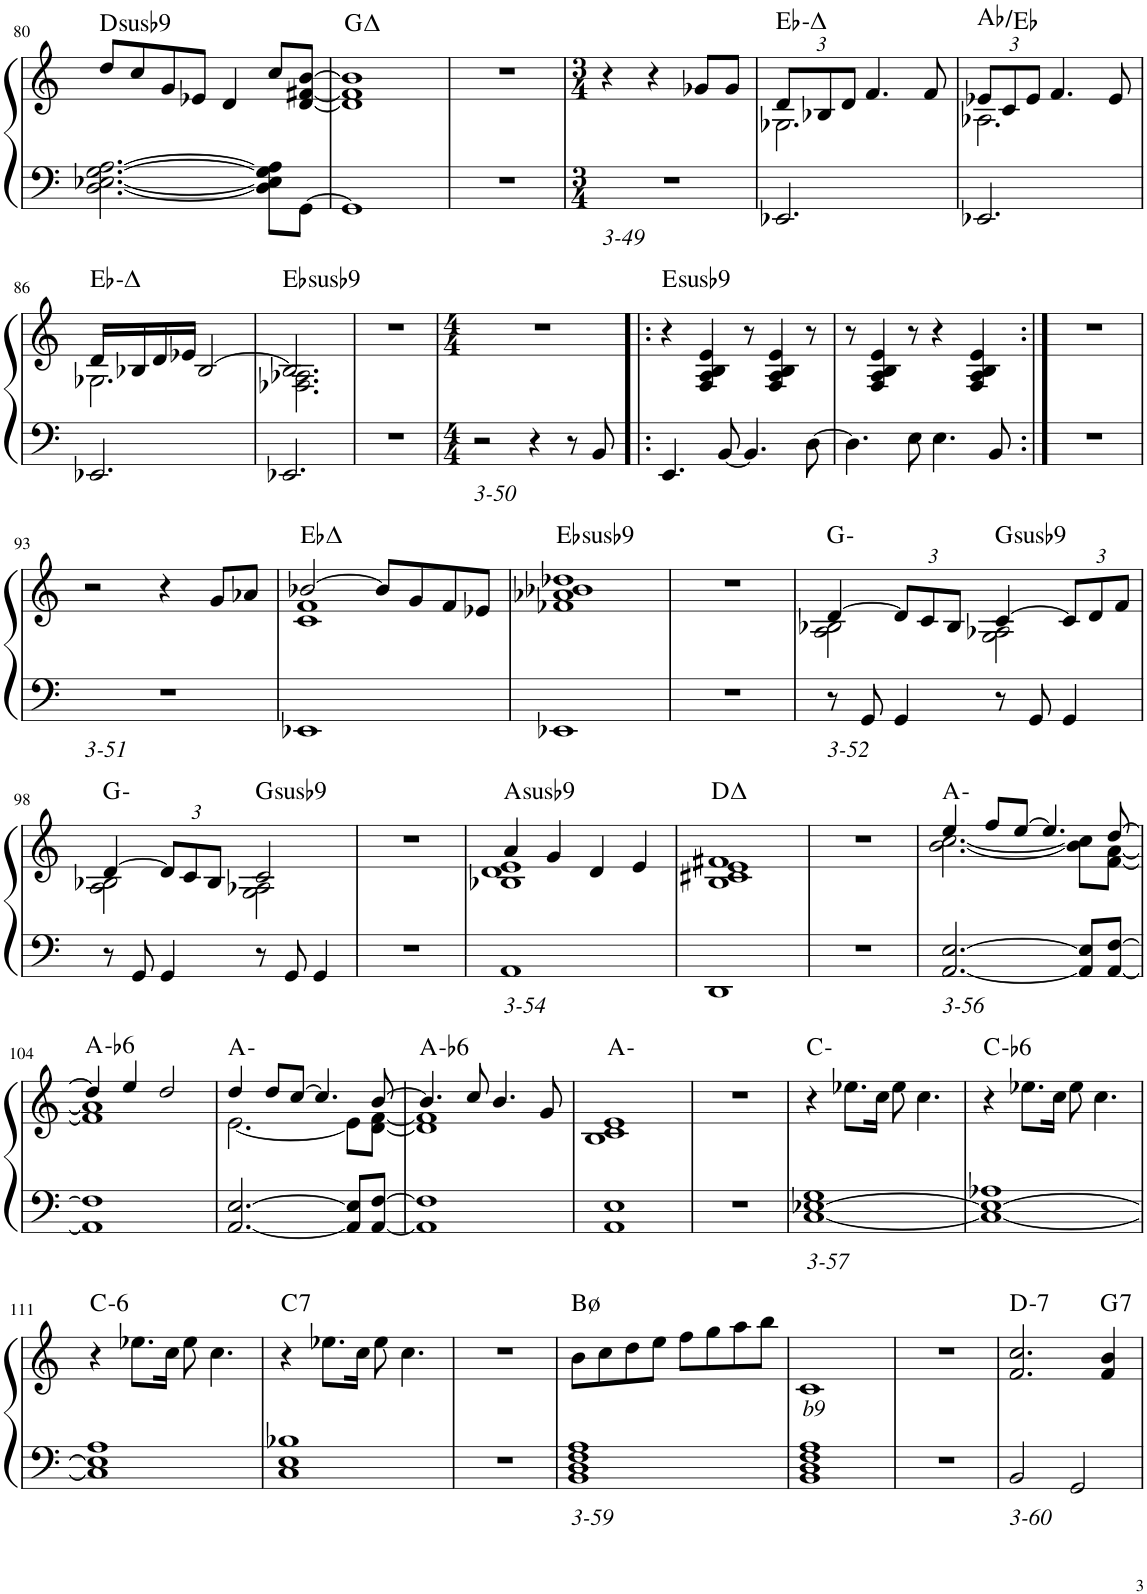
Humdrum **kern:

**kern	**kern	**harte
*part1	*part1	*part1
*staff2	*staff1	*
*I"Piano	*	*
*I'Pno.	*	*
!!LO:PB:g=z
*clefF4	*clefG2	*
*k[]	*k[]	*
*M4/4	*M4/4	*
=80	=80	=80
!	!	!LO:H:kt=b9
[2.D\ [2.E-X\ [2.G\ [2.A\	8dd/L	D:maj
.	8cc/	.
.	8g/	.
.	8e-X/J	.
.	4d/	.
8D\] 8E-\] 8G\] 8A\]L	8cc/L	.
[8GG\J	[8d/ [8f#X/ [8b/J	.
=81	=81	=81
1GG]	1d] 1f#] 1b]	G:maj
=82	=82	=82
1r	1r	.
=83	=83	=83
*M3/4	*M3/4	*
!LO:TX:b:i:t=3-49	!	!
2.r	4r	.
.	4r	.
.	8g-X/L	.
.	8g-/J	.
=84	=84	=84
*	*Xbrackettup	*
*	*^	*
!	!	!	!LO:H:kt=t7
2.EE-X/	12d/L	2.G-X\	Eb:minmaj7
.	12B-X/	.	.
.	12d/J	.	.
.	4.f/	.	.
.	8f/	.	.
=85	=85	=85	=85
2.EE-X/	12e-X/L	2.A-X\	Ab:maj/5
.	12c/	.	.
.	12e-/J	.	.
.	4.f/	.	.
.	8e-/	.	.
!!LO:LB:g=z	!!
=86	=86	=86	=86
!	!	!	!LO:H:kt=t7
2.EE-X/	16d/LL	2.G-X\	Eb:minmaj7
.	16B-X/	.	.
.	16d/	.	.
.	16e-X/JJ	.	.
.	[2B-/	.	.
=87	=87	=87	=87
!	!	!	!LO:H:kt=b9
2.EE-X/	2.B-/]	2.F-X\ 2.A-X\	Eb:maj
*	*v	*v	*
=88	=88	=88
2.r	2.r	.
=89	=89	=89
*M4/4	*M4/4	*
!LO:TX:b:i:t=3-50	!	!
2r	1r	.
4r	.	.
8r	.	.
8BB/	.	.
=90!|:	=90!|:	=90!|:
!	!	!LO:H:kt=b9
4.EE/	4r	E:maj
.	4F/ 4A/ 4B/ 4e/	.
[8BB/	.	.
4.BB/]	8r	.
.	4F/ 4A/ 4B/ 4e/	.
[8D\	8r	.
=91	=91	=91
4.D\]	8r	.
.	4F/ 4A/ 4B/ 4e/	.
8E\	8r	.
4.E\	4r	.
.	4F/ 4A/ 4B/ 4e/	.
8BB/	.	.
=92:|!	=92:|!	=92:|!
1r	1r	.
!!LO:LB:g=z
=93	=93	=93
!LO:TX:b:i:t=3-51	!	!
1r	2r	.
.	4r	.
.	8g/L	.
.	8a-X/J	.
=94	=94	=94
*	*^	*
1EE-X	[2b-X/	1c 1f	Eb:maj
.	8b-/L]	.	.
.	8g/	.	.
.	8f/	.	.
.	8e-X/J	.	.
*	*v	*v	*
=95	=95	=95
!	!	!LO:H:kt=b9
1EE-X	1f-X 1a-X 1b-X 1dd-X	Eb:maj
=96	=96	=96
1r	1r	.
=97	=97	=97
*	*^	*
!LO:TX:b:i:t=3-52	!	!	!
8r	[4d/	2A\ 2B-X\	G:min
8GG/	.	.	.
4GG/	12d/L]	.	.
.	12c/	.	.
.	12B-/J	.	.
!	!	!	!LO:H:kt=b9
8r	[4c/	2G\ 2A-X\	G:maj
8GG/	.	.	.
4GG/	12c/L]	.	.
.	12d/	.	.
.	12f/J	.	.
!!LO:LB:g=z	!!
=98	=98	=98	=98
8r	[4d/	2A\ 2B-X\	G:min
8GG/	.	.	.
4GG/	12d/L]	.	.
.	12c/	.	.
.	12B-/J	.	.
!	!	!	!LO:H:kt=b9
8r	2c/	2G\ 2A-X\	G:maj
8GG/	.	.	.
4GG/	.	.	.
*	*v	*v	*
=99	=99	=99
1r	1r	.
=100	=100	=100
*	*^	*
!LO:TX:b:i:t=3-54	!	!	!LO:H:kt=b9
1AA	4a/	1B-X 1d 1e	A:maj
.	4g/	.	.
.	4d/	.	.
.	4e/	.	.
=101	=101	=101	=101
1DD	1f#X	1B 1c#X 1e	D:maj
*	*v	*v	*
=102	=102	=102
1r	1r	.
=103	=103	=103
*	*^	*
!LO:TX:b:i:t=3-56	!	!	!
[2.AA/ [2.E/	4ee/	[2.b\ [2.cc\	A:min
.	8ff/L	.	.
.	[8ee/J	.	.
.	4.ee/]	.	.
8AA/] 8E/]L	.	8b\] 8cc\]L	.
[8AA/ [8F/J	[8dd/	[8f\ [8a\J	.
!!LO:LB:g=z	!!
=104	=104	=104	=104
1AA] 1F]	4dd/]	1f] 1a]	A:min(b6)
.	4ee/	.	.
.	2dd/	.	.
=105	=105	=105	=105
[2.AA/ [2.E/	4dd/	[2.e\	A:min
.	8dd/L	.	.
.	[8cc/J	.	.
.	4.cc/]	.	.
8AA/] 8E/]L	.	8e\L]	.
[8AA/ [8F/J	[8b/	[8d\ [8f\J	.
=106	=106	=106	=106
1AA] 1F]	4.b/]	1d] 1f]	A:min(b6)
.	8cc/	.	.
.	4.b/	.	.
.	8g/	.	.
=107	=107	=107	=107
1AA 1E	1e	1B 1c	A:min
*	*v	*v	*
=108	=108	=108
1r	1r	.
=109	=109	=109
!LO:TX:b:i:t=3-57	!	!
[1C [1E-X 1G	4r	C:min
.	8.ee-X\L	.
.	16cc\Jk	.
.	8ee-\	.
.	4.cc\	.
=110	=110	=110
1C_ 1E-_ 1A-X	4r	C:min(b6)
.	8.ee-X\L	.
.	16cc\Jk	.
.	8ee-\	.
.	4.cc\	.
!!LO:LB:g=z
=111	=111	=111
!	!	!LO:H:kt=6
1C] 1E-] 1A	4r	C:min6
.	8.ee-X\L	.
.	16cc\Jk	.
.	8ee-\	.
.	4.cc\	.
=112	=112	=112
!	!	!LO:H:kt=7
1C 1E 1B-X	4r	C:7
.	8.ee-X\L	.
.	16cc\Jk	.
.	8ee-\	.
.	4.cc\	.
=113	=113	=113
1r	1r	.
=114	=114	=114
!LO:TX:b:i:t=3-59	!	!
1BB 1D 1F 1A	8b\L	B:hdim7
.	8cc\	.
.	8dd\	.
.	8ee\J	.
.	8ff\L	.
.	8gg\	.
.	8aa\	.
.	8bb\J	.
=115	=115	=115
!	!LO:TX:b:i:t=b9	!
1BB 1D 1F 1A	1c	.
=116	=116	=116
1r	1r	.
=117	=117	=117
!LO:TX:b:i:t=3-60	!	!LO:H:kt=7
2BB/	2.f/ 2.cc/	D:min7
2GG/	.	.
!	!	!LO:H:kt=7
.	4f/ 4b/	G:7
=	=	=
*-	*-	*-
